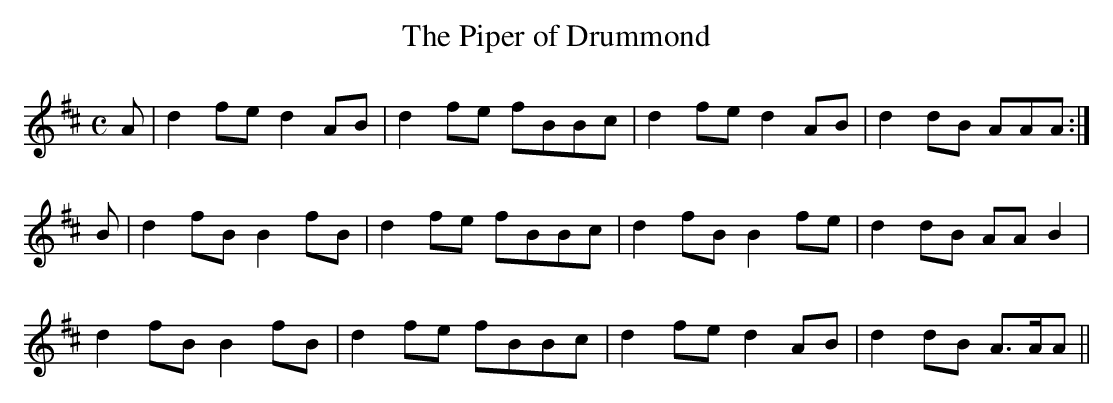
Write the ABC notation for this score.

X:1
T:Piper of Drummond, The
M:C
L:1/8
K:D
A|d2 fe d2 AB|d2 fe fBBc|d2 fe d2 AB|d2 dB AAA:|
B|d2 fB B2fB|d2 fe fBBc|d2 fB B2 fe|d2 dB AA B2|
d2 fB B2 fB|d2 fe fBBc|d2 fe d2 AB|d2 dB A>AA||
